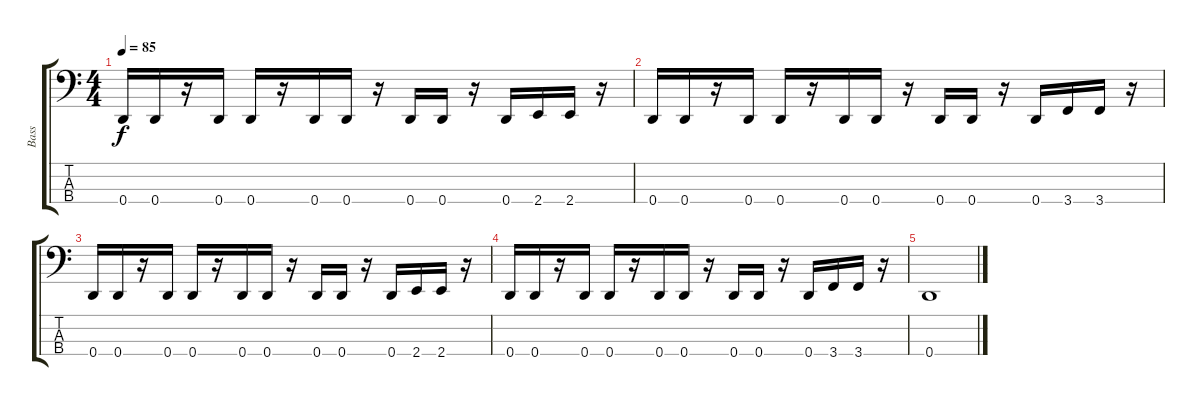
\track ("Bass" "Bass") {instrument electricbassfinger}
\staff {score tabs}
\tuning (G2 D2 A1 D1) {hide}
\ts (4 4)
\tempo 85
\clef f4
\ks c
0.4.16{dy f} 0.4.16 r.16 0.4.16 0.4.16 r.16 0.4.16 0.4.16 r.16 0.4.16 0.4.16 r.16 0.4.16 2.4.16 2.4.16 r.16 |
0.4.16 0.4.16 r.16 0.4.16 0.4.16 r.16 0.4.16 0.4.16 r.16 0.4.16 0.4.16 r.16 0.4.16 3.4.16 3.4.16 r.16 |
0.4.16 0.4.16 r.16 0.4.16 0.4.16 r.16 0.4.16 0.4.16 r.16 0.4.16 0.4.16 r.16 0.4.16 2.4.16 2.4.16 r.16 |
0.4.16 0.4.16 r.16 0.4.16 0.4.16 r.16 0.4.16 0.4.16 r.16 0.4.16 0.4.16 r.16 0.4.16 3.4.16 3.4.16 r.16 |
0.4.1
